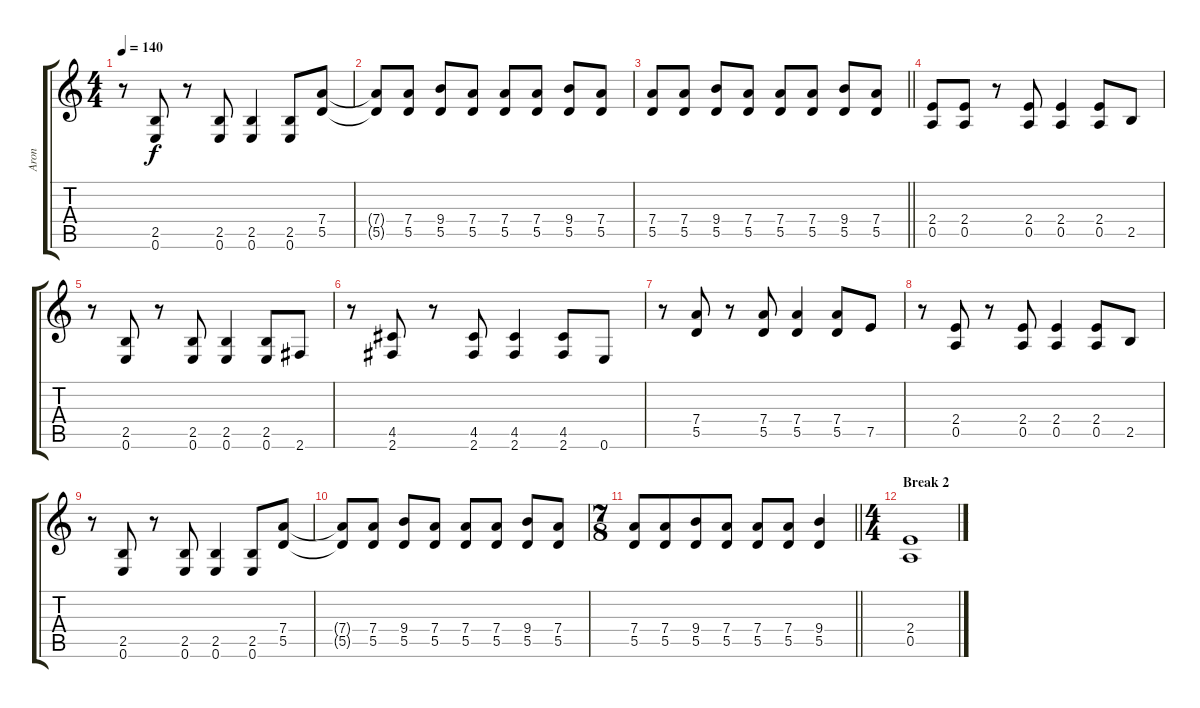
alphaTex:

\track ("Aron" "Aron") {instrument distortionguitar}
\staff {score tabs}
\tuning (E4 B3 G3 D3 A2 E2) {hide}
\ts (4 4)
\tempo 140
\clef g2
\ks c
r.8{dy f} (2.5 0.6).8 r.8 (2.5 0.6).8 (2.5 0.6).4 (2.5 0.6).8 (7.4 5.5).8 |
(7.4{t} 5.5{t}).8 (7.4 5.5).8 (9.4 5.5).8 (7.4 5.5).8 (7.4 5.5).8 (7.4 5.5).8 (9.4 5.5).8 (7.4 5.5).8 |
\barLineRight lightlight
(7.4 5.5).8 (7.4 5.5).8 (9.4 5.5).8 (7.4 5.5).8 (7.4 5.5).8 (7.4 5.5).8 (9.4 5.5).8 (7.4 5.5).8 |
(2.4 0.5).8 (2.4 0.5).8 r.8 (2.4 0.5).8 (2.4 0.5).4 (2.4 0.5).8 2.5.8 |
r.8 (2.5 0.6).8 r.8 (2.5 0.6).8 (2.5 0.6).4 (2.5 0.6).8 2.6.8 |
r.8 (4.5 2.6).8 r.8 (4.5 2.6).8 (4.5 2.6).4 (4.5 2.6).8 0.6.8 |
r.8 (7.4 5.5).8 r.8 (7.4 5.5).8 (7.4 5.5).4 (7.4 5.5).8 7.5.8 |
r.8 (2.4 0.5).8 r.8 (2.4 0.5).8 (2.4 0.5).4 (2.4 0.5).8 2.5.8 |
r.8 (2.5 0.6).8 r.8 (2.5 0.6).8 (2.5 0.6).4 (2.5 0.6).8 (7.4 5.5).8 |
(7.4{t} 5.5{t}).8 (7.4 5.5).8 (9.4 5.5).8 (7.4 5.5).8 (7.4 5.5).8 (7.4 5.5).8 (9.4 5.5).8 (7.4 5.5).8 |
\ts (7 8)
\barLineRight lightlight
(7.4 5.5).8 (7.4 5.5).8 (9.4 5.5).8 (7.4 5.5).8 (7.4 5.5).8 (7.4 5.5).8 (9.4 5.5).4 |
\ts (4 4)
\section ("" "Break 2")
(2.4 0.5).1
